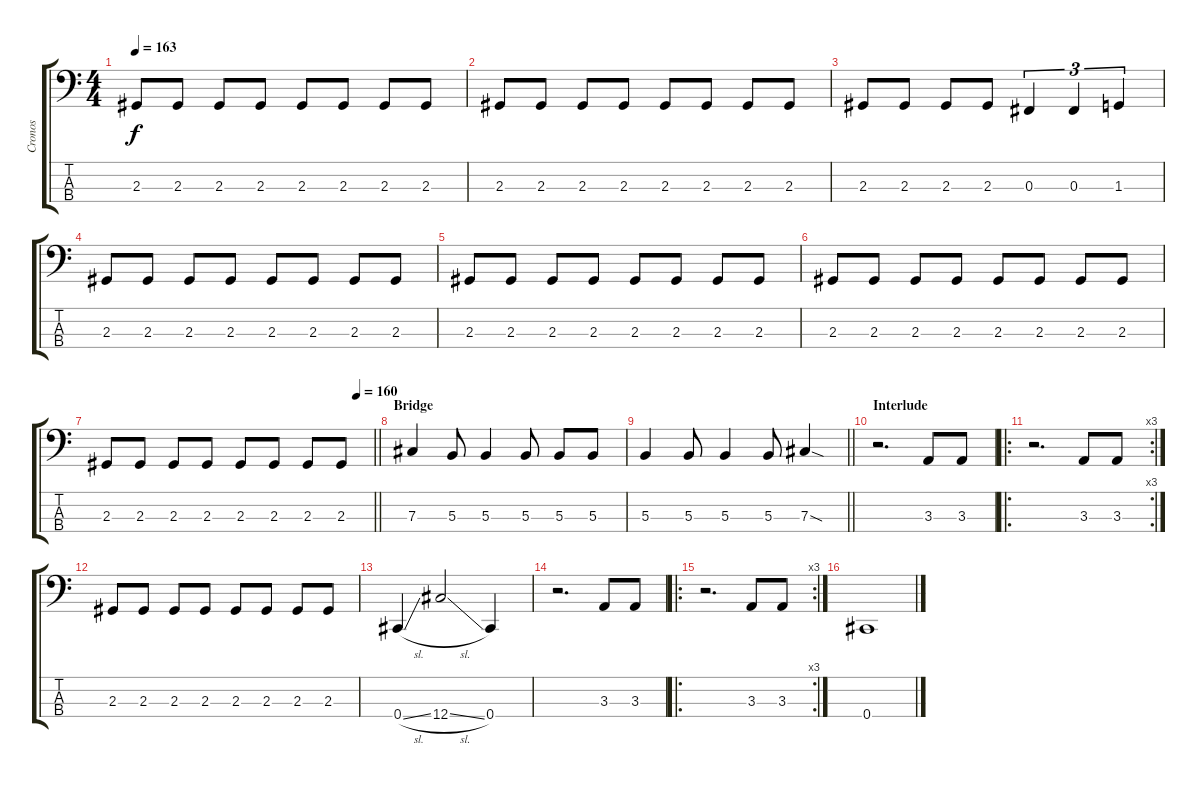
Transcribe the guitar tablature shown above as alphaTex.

\track ("Cronos" "Cronos") {instrument electricbasspick}
\staff {score tabs}
\tuning (E2 B1 Gb1 Db1) {hide}
\ts (4 4)
\tempo 163
\clef f4
\ks c
2.3.8{dy f} 2.3.8 2.3.8 2.3.8 2.3.8 2.3.8 2.3.8 2.3.8 |
2.3.8 2.3.8 2.3.8 2.3.8 2.3.8 2.3.8 2.3.8 2.3.8 |
2.3.8 2.3.8 2.3.8 2.3.8 0.3.4{tu (3 2)} 0.3.4{tu (3 2)} 1.3.4{tu (3 2)} |
2.3.8 2.3.8 2.3.8 2.3.8 2.3.8 2.3.8 2.3.8 2.3.8 |
2.3.8 2.3.8 2.3.8 2.3.8 2.3.8 2.3.8 2.3.8 2.3.8 |
2.3.8 2.3.8 2.3.8 2.3.8 2.3.8 2.3.8 2.3.8 2.3.8 |
\tempo (160 0.9375)
\barLineRight lightlight
2.3.8 2.3.8 2.3.8 2.3.8 2.3.8 2.3.8 2.3.8 2.3.8 |
\section ("" "Bridge")
7.3.4 5.3.8 5.3.4 5.3.8 5.3.8 5.3.8 |
\barLineRight lightlight
5.3.4 5.3.8 5.3.4 5.3.8 7.3{sod}.4 |
\section ("" "Interlude")
r.2{d} 3.3.8 3.3.8 |
\ro
\rc 3
r.2{d} 3.3.8 3.3.8 |
2.3.8 2.3.8 2.3.8 2.3.8 2.3.8 2.3.8 2.3.8 2.3.8 |
0.4{sl}.4 12.4{sl}.2 0.4.4 |
r.2{d} 3.3.8 3.3.8 |
\ro
\rc 3
r.2{d} 3.3.8 3.3.8 |
0.4.1
